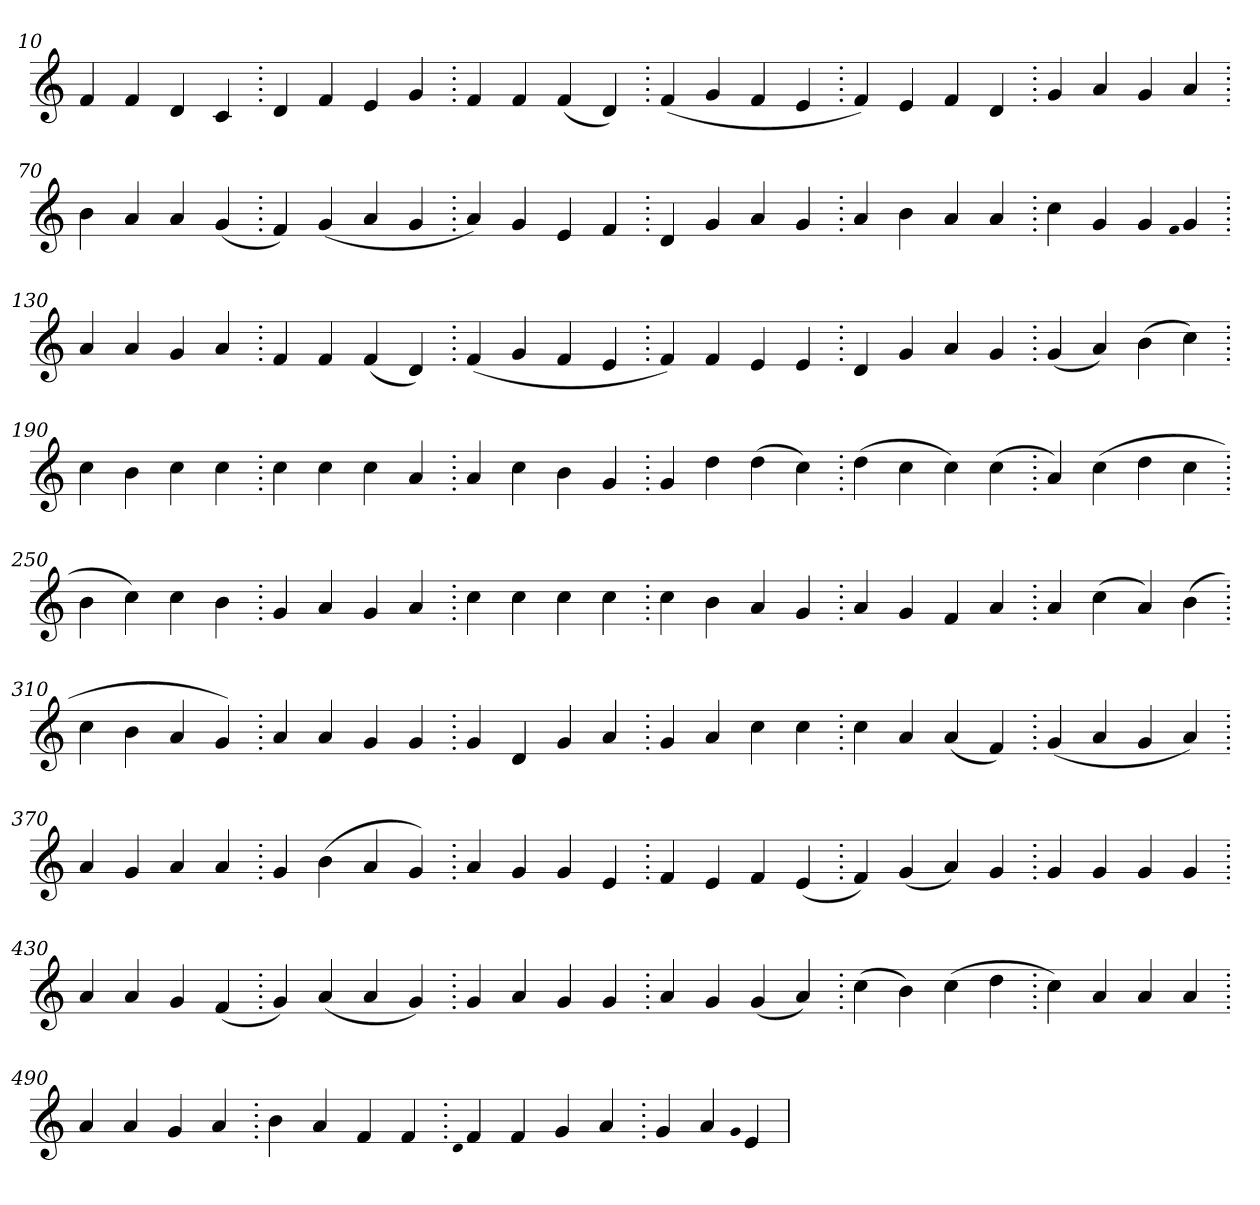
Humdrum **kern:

**kern
*part1
*staff1
*clefG2
=10.
4f
4f
4d
4c
=20.
4d
4f
4e
4g
=30.
4f
4f
(>4f
4d)
=40.
(>4f
4g
4f
4e
=50.
4f)
4e
4f
4d
=60.
4g
4a
4g
4a
=70.
4b
4a
4a
(>4g
=80.
4f)
(>4g
4a
4g
=90.
4a)
4g
4e
4f
=100.
4d
4g
4a
4g
=110.
4a
4b
4a
4a
=120.
4cc
4g
4g
qqf
4g
=130.
4a
4a
4g
4a
=140.
4f
4f
(>4f
4d)
=150.
(>4f
4g
4f
4e
=160.
4f)
4f
4e
4e
=170.
4d
4g
4a
4g
=180.
(>4g
4a)
(>4b
4cc)
=190.
4cc
4b
4cc
4cc
=200.
4cc
4cc
4cc
4a
=210.
4a
4cc
4b
4g
=220.
4g
4dd
(>4dd
4cc)
=230.
(>4dd
4cc
4cc)
(>4cc
=240.
4a)
(>4cc
4dd
4cc
=250.
4b
4cc)
4cc
4b
=260.
4g
4a
4g
4a
=270.
4cc
4cc
4cc
4cc
=280.
4cc
4b
4a
4g
=290.
4a
4g
4f
4a
=300.
4a
(>4cc
4a)
(>4b
=310.
4cc
4b
4a
4g)
=320.
4a
4a
4g
4g
=330.
4g
4d
4g
4a
=340.
4g
4a
4cc
4cc
=350.
4cc
4a
(>4a
4f)
=360.
(>4g
4a
4g
4a)
=370.
4a
4g
4a
4a
=380.
4g
(>4b
4a
4g)
=390.
4a
4g
4g
4e
=400.
4f
4e
4f
(>4e
=410.
4f)
(>4g
4a)
4g
=420.
4g
4g
4g
4g
=430.
4a
4a
4g
(>4f
=440.
4g)
(>4a
4a
4g)
=450.
4g
4a
4g
4g
=460.
4a
4g
(>4g
4a)
=470.
(>4cc
4b)
(>4cc
4dd
=480.
4cc)
4a
4a
4a
=490.
4a
4a
4g
4a
=500.
4b
4a
4f
4f
=510.
qqd
4f
4f
4g
4a
=520.
4g
4a
qqg
4e
=
*-
